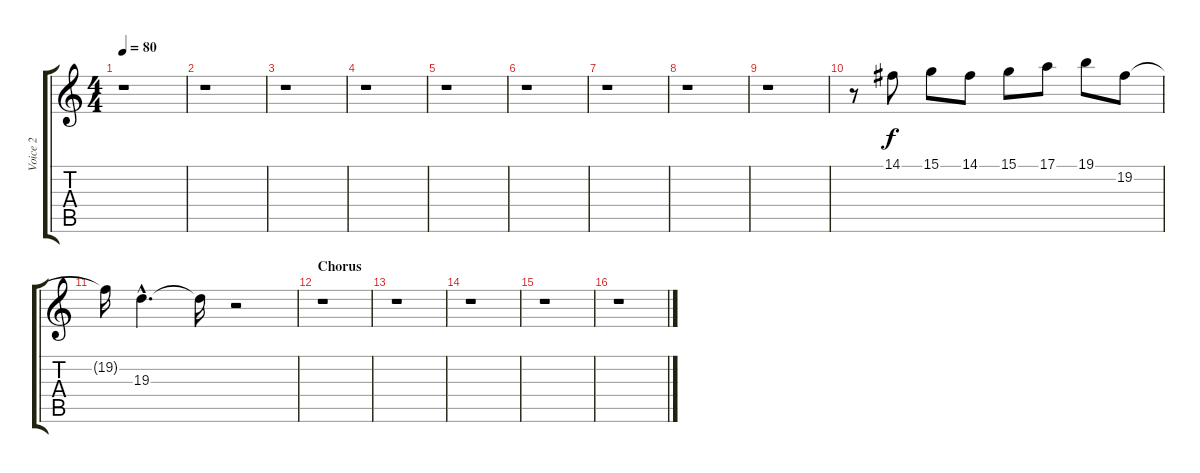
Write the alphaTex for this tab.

\track ("Voice 2" "Voice 2") {instrument lead2sawtooth}
\staff {score tabs}
\tuning (E4 B3 G3 D3 A2 E2) {hide}
\ts (4 4)
\tempo 80
\clef g2
\ks c
r.1{dy f} |
r.1 |
r.1 |
r.1 |
r.1 |
r.1 |
r.1 |
r.1 |
r.1 |
r.8 14.1.8{instrument lead6voice} 15.1.8 14.1.8 15.1.8 17.1.8 19.1.8 19.2.8 |
19.2{t}.16 19.3{hac}.4{d} 19.3{t}.16 r.2 |
\section ("" "Chorus")
r.1 |
r.1 |
r.1 |
r.1 |
r.1
